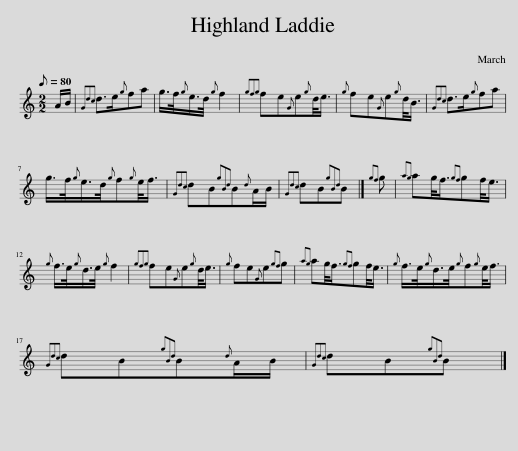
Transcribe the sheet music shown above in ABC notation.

X:1
L:1/8
Q:1/8=80
M:2/2
I:linebreak $
K:C
V:1 treble
V:1
 A/B/ |{Gdc} d>e{g}fa | g/>f/{g}e/>d/{g} f2 |{gfg} fe{G}e{g}d/<e/ |{g} fe{G}e{g}d/<B/ | %5
{Gdc} d>e{g}fa |$ g/>f/{g}e/>d/{g}f{g}e/<f/ |{Gdc} dB{gBd}B{d}A/B/ |{Gdc} dB{gBd}B |]{gf} g | %10
{ag} ag/<f/{gf}gf/<e/ |${g} f/>e/{g}d/>e/{g} f2 |{gfg} fe{G}e{g}d/<e/ |{g} fe{G}e{gf}g |{ag} ag/<f/{gf}gf/<e/ | %15
{g} f/>e/{g}d/>e/{g}f{g}e/<f/ |${Gdc} dB{gBd}B{d}A/B/ |{Gdc} dB{gBd}B |] %18
